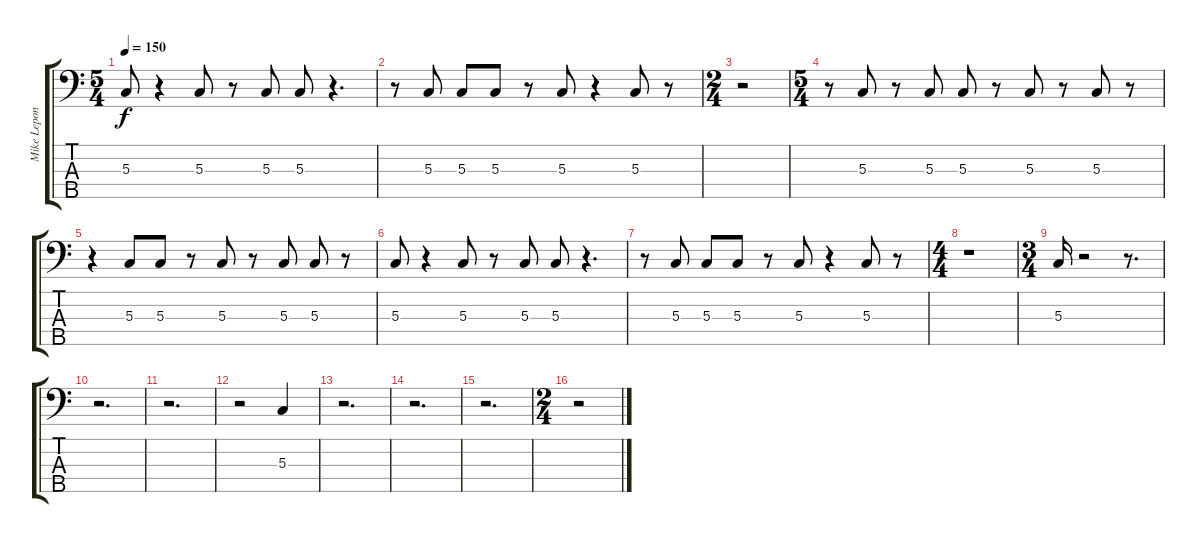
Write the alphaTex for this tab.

\track ("Mike Lepond" "Mike Lepon") {instrument electricbasspick}
\staff {score tabs}
\tuning (F2 C2 G1 D1 A0) {hide}
\ts (5 4)
\tempo 150
\clef f4
\ks c
5.3.8{dy f} r.4 5.3.8 r.8 5.3.8 5.3.8 r.4{d} |
r.8 5.3.8 5.3.8 5.3.8 r.8 5.3.8 r.4 5.3.8 r.8 |
\ts (2 4)
r.2 |
\ts (5 4)
r.8 5.3.8 r.8 5.3.8 5.3.8 r.8 5.3.8 r.8 5.3.8 r.8 |
r.4 5.3.8 5.3.8 r.8 5.3.8 r.8 5.3.8 5.3.8 r.8 |
5.3.8 r.4 5.3.8 r.8 5.3.8 5.3.8 r.4{d} |
r.8 5.3.8 5.3.8 5.3.8 r.8 5.3.8 r.4 5.3.8 r.8 |
\ts (4 4)
r.1 |
\ts (3 4)
5.3.16 r.2 r.8{d} |
r.2{d} |
r.2{d} |
r.2 5.3.4 |
r.2{d} |
r.2{d} |
r.2{d} |
\ts (2 4)
r.2
